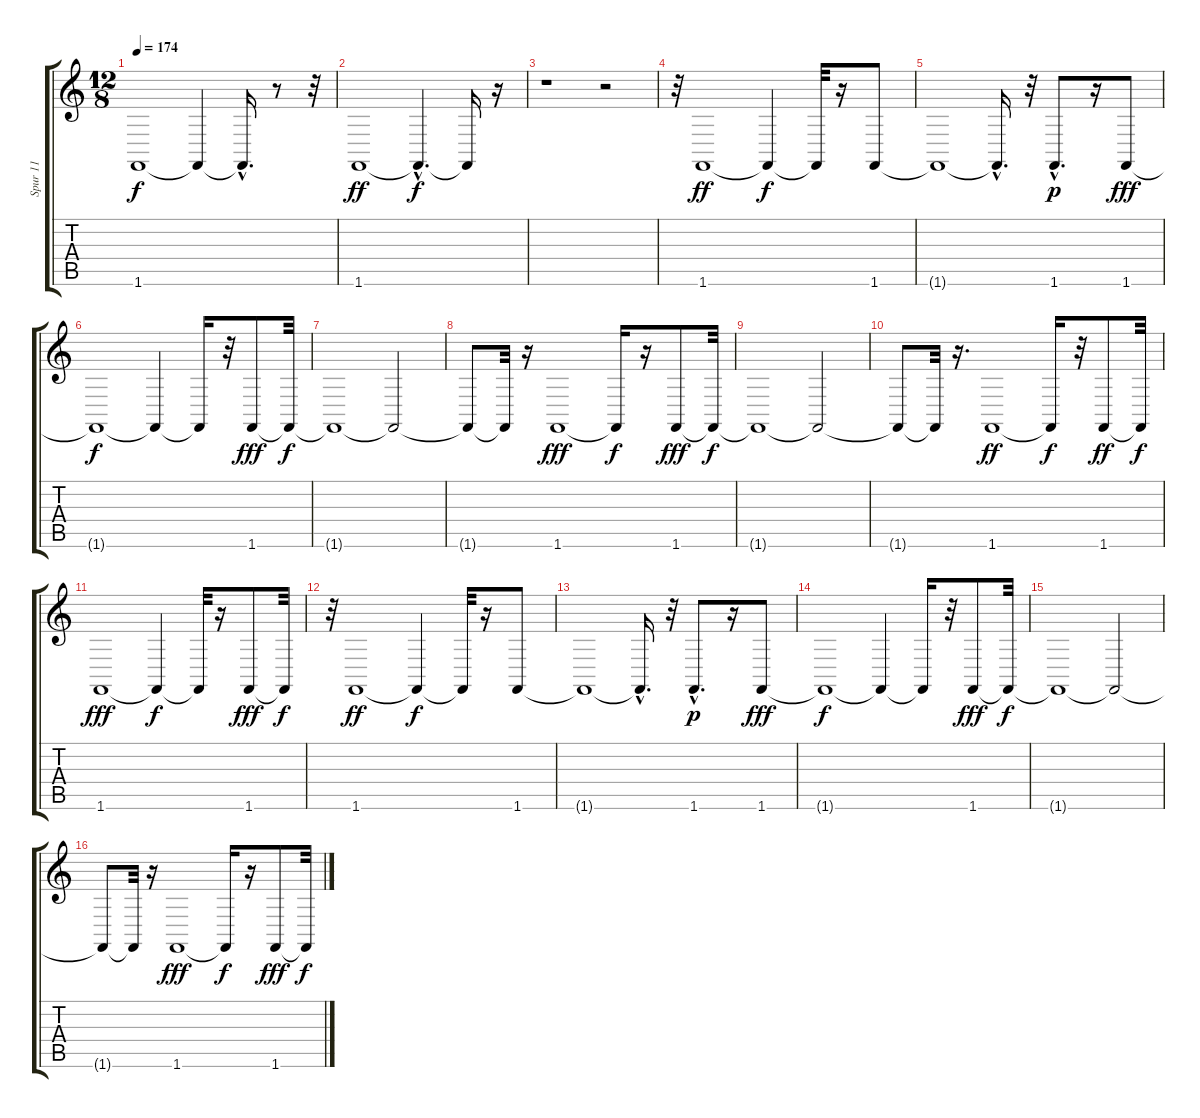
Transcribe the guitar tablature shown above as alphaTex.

\track ("Spur 11" "Spur 11") {instrument pad6metallic}
\staff {score tabs}
\tuning (E4 B3 G3 D3 A2 E2) {hide}
\ts (12 8)
\tempo 174
\clef g2
\ks c
1.6{t}.1{dy f} 1.6{t}.4 1.6{hac t}.16{d} r.8 r.32 |
1.6.1{dy ff} 1.6{hac t}.4{d dy f} 1.6{t}.16 r.16 |
r.1 r.2 |
r.32 1.6.1{dy ff} 1.6{t}.4{dy f} 1.6{t}.32 r.16 1.6.8 |
1.6{t}.1 1.6{hac t}.16{d} r.32 1.6{hac}.8{d dy p} r.16 1.6.8{dy fff} |
1.6{t}.1{dy f} 1.6{t}.4 1.6{t}.16 r.32 1.6.8{dy fff} 1.6{t}.32{dy f} |
1.6{t}.1 1.6{t}.2 |
1.6{t}.8 1.6{t}.32 r.16 1.6.1{dy fff} 1.6{t}.16{dy f} r.16 1.6.8{dy fff} 1.6{t}.32{dy f} |
1.6{t}.1 1.6{t}.2 |
1.6{t}.8 1.6{t}.32 r.16{d} 1.6.1{dy ff} 1.6{t}.16{dy f} r.32 1.6.8{dy ff} 1.6{t}.32{dy f} |
1.6.1{dy fff} 1.6{t}.4{dy f} 1.6{t}.32 r.16 1.6.8{dy fff} 1.6{t}.32{dy f} |
r.32 1.6.1{dy ff} 1.6{t}.4{dy f} 1.6{t}.32 r.16 1.6.8 |
1.6{t}.1 1.6{hac t}.16{d} r.32 1.6{hac}.8{d dy p} r.16 1.6.8{dy fff} |
1.6{t}.1{dy f} 1.6{t}.4 1.6{t}.16 r.32 1.6.8{dy fff} 1.6{t}.32{dy f} |
1.6{t}.1 1.6{t}.2 |
1.6{t}.8 1.6{t}.32 r.16 1.6.1{dy fff} 1.6{t}.16{dy f} r.16 1.6.8{dy fff} 1.6{t}.32{dy f}
